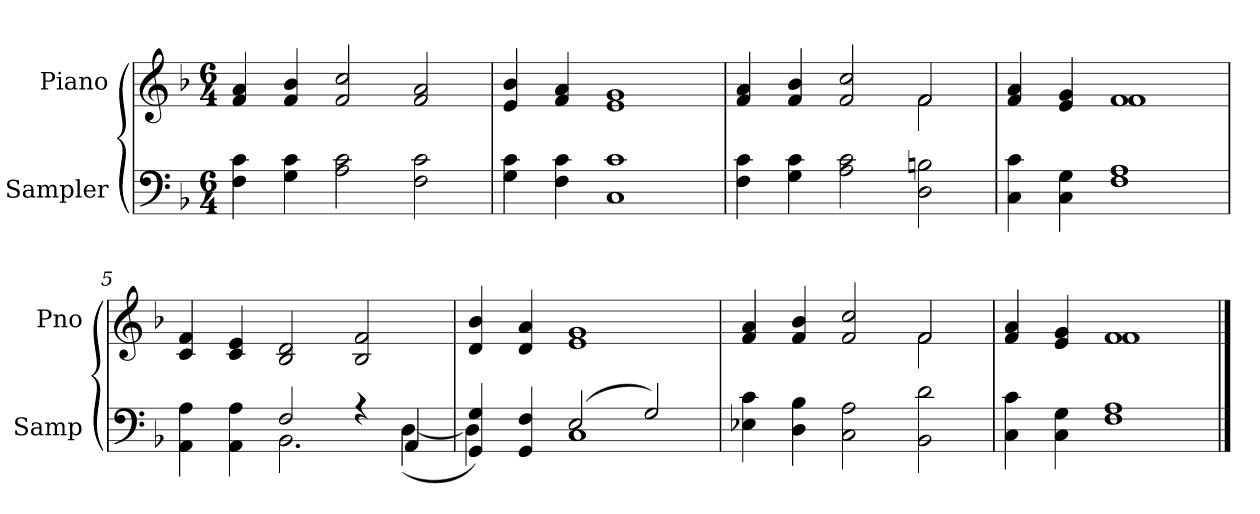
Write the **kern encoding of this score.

**kern	**kern
*part2	*part1
*staff2	*staff1
*I"Sampler	*I"Piano
*I'Samp	*I'Pno
*clefF4	*clefG2
*k[b-]	*k[b-]
*F:	*F:
*M6/4	*M6/4
=1	=1
4F 4c	4f 4a
4G 4c	4f 4b-
2A 2c	2f 2cc
2F 2c	2f 2a
=2	=2
4G 4c	4e 4b-
4F 4c	4f 4a
1C 1c	1e 1g
=3	=3
*	*^
4F 4c	4f 4a	1ryy
4G 4c	4f 4b-	.
2A 2c	2f 2cc	.
2D 2Bn	2f/	2f
=4	=4	=4
4C 4c	4f 4a	2ryy
4C 4G	4e 4g	.
1F 1A	1f/	1f
*	*v	*v
=5	=5
*^	*
4AA 4A	2ryy	4c 4f
4AA 4A	.	4c 4e
2F/	2.BB-	2B- 2d
4r	.	2B- 2f
4AA/	([4D	.
=6	=6	=6
4GG 4G)	4D]	4d 4b-
4GG 4F	4ryy	4d 4a
(2E/	1C	1e 1g
2G/)	.	.
*v	*v	*
=7	=7
*	*^
4E-X 4c	4f 4a	1ryy
4D 4B-	4f 4b-	.
2C 2A	2f 2cc	.
2BB- 2d	2f/	2f
=8	=8	=8
4C 4c	4f 4a	2ryy
4C 4G	4e 4g	.
1F 1A	1f/	1f
*	*v	*v
==	==
*-	*-
